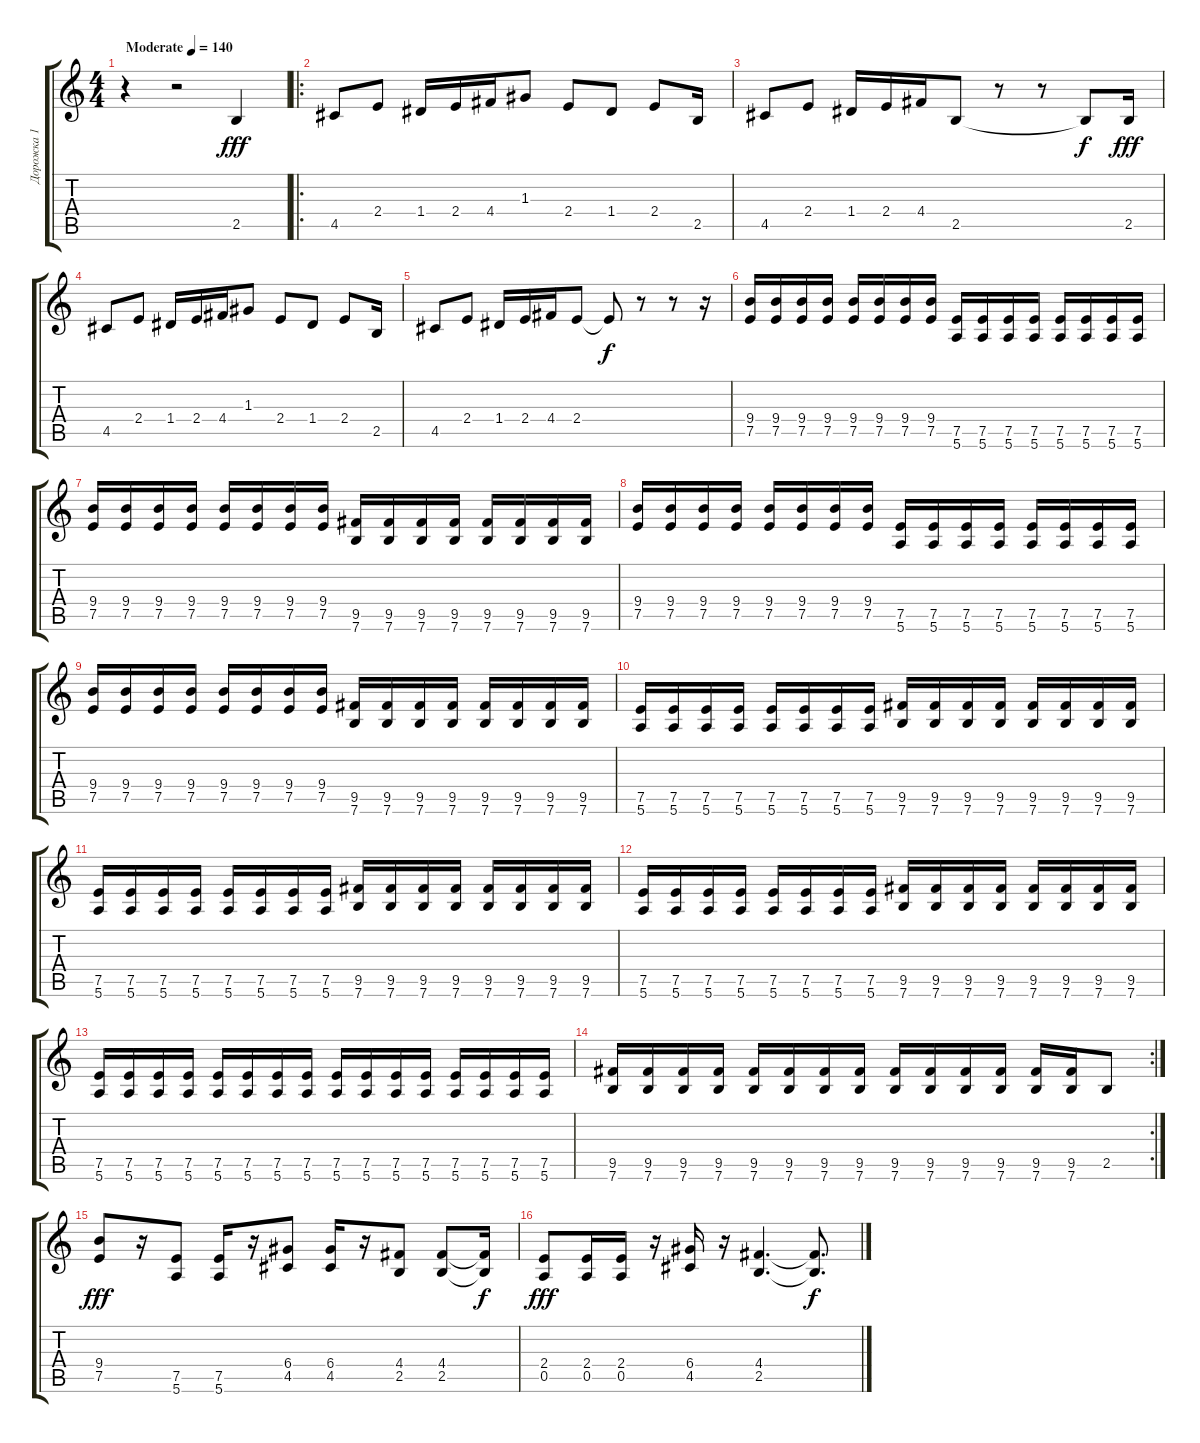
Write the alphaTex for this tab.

\track ("Дорожка 1" "Дорожка 1") {instrument distortionguitar}
\staff {score tabs}
\tuning (E4 B3 G3 D3 A2 E2) {hide}
\ts (4 4)
\tempo (140 "Moderate")
\clef g2
\ks c
r.4{dy fff instrument distortionguitar} r.2 2.5.4 |
\ro
4.5.8 2.4.8 1.4.16 2.4.16 4.4.16 1.3.8 2.4.8 1.4.8 2.4.8 2.5.16 |
4.5.8 2.4.8 1.4.16 2.4.16 4.4.16 2.5.8 r.8 r.8 2.5{t}.8{dy f} 2.5.16{dy fff} |
4.5.8 2.4.8 1.4.16 2.4.16 4.4.16 1.3.8 2.4.8 1.4.8 2.4.8 2.5.16 |
4.5.8 2.4.8 1.4.16 2.4.16 4.4.16 2.4.8 2.4{t}.8{dy f} r.8 r.8 r.16 |
(9.4 7.5).16 (9.4 7.5).16 (9.4 7.5).16 (9.4 7.5).16 (9.4 7.5).16 (9.4 7.5).16 (9.4 7.5).16 (9.4 7.5).16 (7.5 5.6).16 (7.5 5.6).16 (7.5 5.6).16 (7.5 5.6).16 (7.5 5.6).16 (7.5 5.6).16 (7.5 5.6).16 (7.5 5.6).16 |
(9.4 7.5).16 (9.4 7.5).16 (9.4 7.5).16 (9.4 7.5).16 (9.4 7.5).16 (9.4 7.5).16 (9.4 7.5).16 (9.4 7.5).16 (9.5 7.6).16 (9.5 7.6).16 (9.5 7.6).16 (9.5 7.6).16 (9.5 7.6).16 (9.5 7.6).16 (9.5 7.6).16 (9.5 7.6).16 |
(9.4 7.5).16 (9.4 7.5).16 (9.4 7.5).16 (9.4 7.5).16 (9.4 7.5).16 (9.4 7.5).16 (9.4 7.5).16 (9.4 7.5).16 (7.5 5.6).16 (7.5 5.6).16 (7.5 5.6).16 (7.5 5.6).16 (7.5 5.6).16 (7.5 5.6).16 (7.5 5.6).16 (7.5 5.6).16 |
(9.4 7.5).16 (9.4 7.5).16 (9.4 7.5).16 (9.4 7.5).16 (9.4 7.5).16 (9.4 7.5).16 (9.4 7.5).16 (9.4 7.5).16 (9.5 7.6).16 (9.5 7.6).16 (9.5 7.6).16 (9.5 7.6).16 (9.5 7.6).16 (9.5 7.6).16 (9.5 7.6).16 (9.5 7.6).16 |
(7.5 5.6).16 (7.5 5.6).16 (7.5 5.6).16 (7.5 5.6).16 (7.5 5.6).16 (7.5 5.6).16 (7.5 5.6).16 (7.5 5.6).16 (9.5 7.6).16 (9.5 7.6).16 (9.5 7.6).16 (9.5 7.6).16 (9.5 7.6).16 (9.5 7.6).16 (9.5 7.6).16 (9.5 7.6).16 |
(7.5 5.6).16 (7.5 5.6).16 (7.5 5.6).16 (7.5 5.6).16 (7.5 5.6).16 (7.5 5.6).16 (7.5 5.6).16 (7.5 5.6).16 (9.5 7.6).16 (9.5 7.6).16 (9.5 7.6).16 (9.5 7.6).16 (9.5 7.6).16 (9.5 7.6).16 (9.5 7.6).16 (9.5 7.6).16 |
(7.5 5.6).16 (7.5 5.6).16 (7.5 5.6).16 (7.5 5.6).16 (7.5 5.6).16 (7.5 5.6).16 (7.5 5.6).16 (7.5 5.6).16 (9.5 7.6).16 (9.5 7.6).16 (9.5 7.6).16 (9.5 7.6).16 (9.5 7.6).16 (9.5 7.6).16 (9.5 7.6).16 (9.5 7.6).16 |
(7.5 5.6).16 (7.5 5.6).16 (7.5 5.6).16 (7.5 5.6).16 (7.5 5.6).16 (7.5 5.6).16 (7.5 5.6).16 (7.5 5.6).16 (7.5 5.6).16 (7.5 5.6).16 (7.5 5.6).16 (7.5 5.6).16 (7.5 5.6).16 (7.5 5.6).16 (7.5 5.6).16 (7.5 5.6).16 |
\rc 2
(9.5 7.6).16 (9.5 7.6).16 (9.5 7.6).16 (9.5 7.6).16 (9.5 7.6).16 (9.5 7.6).16 (9.5 7.6).16 (9.5 7.6).16 (9.5 7.6).16 (9.5 7.6).16 (9.5 7.6).16 (9.5 7.6).16 (9.5 7.6).16 (9.5 7.6).16 2.5.8 |
(9.4 7.5).8{dy fff} r.16 (7.5 5.6).8 (7.5 5.6).16 r.16 (6.4 4.5).8 (6.4 4.5).16 r.16 (4.4 2.5).8 (4.4 2.5).8 (4.4{t} 2.5{t}).16{dy f} |
(2.4 0.5).8{dy fff} (2.4 0.5).16 (2.4 0.5).16 r.16 (6.4 4.5).16 r.16 (4.4 2.5).4{d} (4.4{t} 2.5{t}).8{d dy f}
